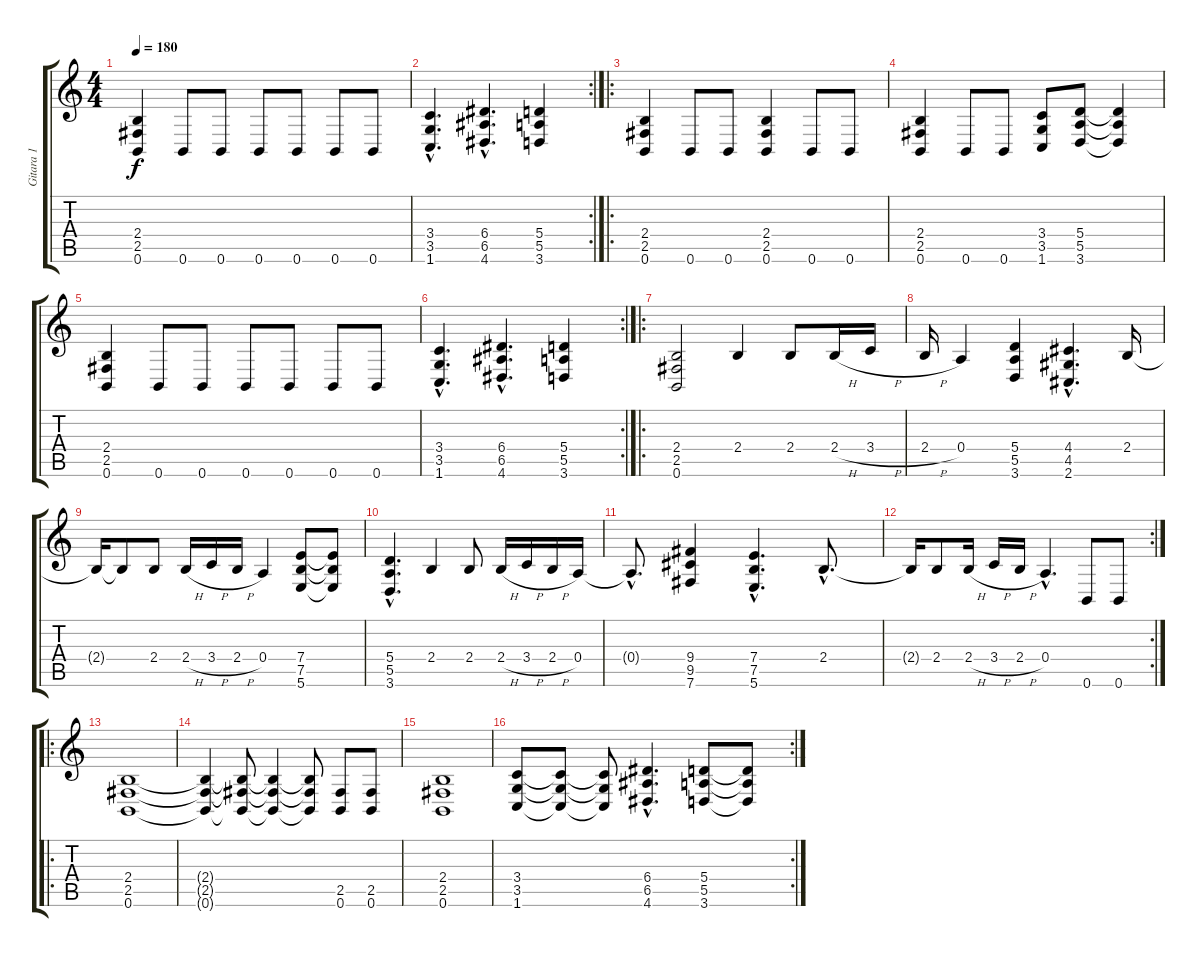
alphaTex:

\track ("Gitara 1" "Gitara 1") {instrument distortionguitar}
\staff {score tabs}
\tuning (B3 Gb3 D3 A2 E2 B1) {hide}
\ts (4 4)
\tempo 180
\clef g2
\ks c
(2.4 2.5 0.6).4{dy f} 0.6.8 0.6.8 0.6.8 0.6.8 0.6.8 0.6.8 |
\rc 2
(3.4{hac} 3.5{hac} 1.6{hac}).4{d} (6.4{hac} 6.5{hac} 4.6{hac}).4{d} (5.4 5.5 3.6).4 |
\ro
(2.4 2.5 0.6).4 0.6.8 0.6.8 (2.4 2.5 0.6).4 0.6.8 0.6.8 |
(2.4 2.5 0.6).4 0.6.8 0.6.8 (3.4 3.5 1.6).8 (5.4 5.5 3.6).8 (5.4{t} 5.5{t} 3.6{t}).4 |
(2.4 2.5 0.6).4 0.6.8 0.6.8 0.6.8 0.6.8 0.6.8 0.6.8 |
\rc 2
(3.4{hac} 3.5{hac} 1.6{hac}).4{d} (6.4{hac} 6.5{hac} 4.6{hac}).4{d} (5.4 5.5 3.6).4 |
\ro
(2.4 2.5 0.6).2 2.4.4 2.4.8 2.4{h}.16 3.4{h}.16 |
2.4{h}.16 0.4.4 (5.4 5.5 3.6).4 (4.4{hac} 4.5{hac} 2.6{hac}).4{d} 2.4.16 |
2.4{t}.16 2.4{t}.8 2.4.8 2.4{h}.16 3.4{h}.16 2.4{h}.16 0.4.4 (7.4 7.5 5.6).8 (7.4{t} 7.5{t} 5.6{t}).8 |
(5.4{hac} 5.5{hac} 3.6{hac}).4{d} 2.4.4 2.4.8 2.4{h}.16 3.4{h}.16 2.4{h}.16 0.4.16 |
0.4{hac t}.8{d} (9.4 9.5 7.6).4 (7.4{hac} 7.5{hac} 5.6{hac}).4{d} 2.4{hac}.8{d} |
\rc 2
2.4{t}.16 2.4.8 2.4{h}.16 3.4{h}.16 2.4{h}.16 0.4{hac}.4{d} 0.6.8 0.6.8 |
\ro
(2.4 2.5 0.6).1 |
(2.4{t} 2.5{t} 0.6{t}).4 (2.4{t} 2.5{t} 0.6{t}).8 (2.4{t} 2.5{t} 0.6{t}).4 (2.4{t} 2.5{t} 0.6{t}).8 (2.5 0.6).8 (2.5 0.6).8 |
(2.4 2.5 0.6).1 |
\rc 2
(3.4 3.5 1.6).8 (3.4{t} 3.5{t} 1.6{t}).8 (3.4{t} 3.5{t} 1.6{t}).8 (6.4{hac} 6.5{hac} 4.6{hac}).4{d} (5.4 5.5 3.6).8 (5.4{t} 5.5{t} 3.6{t}).8
